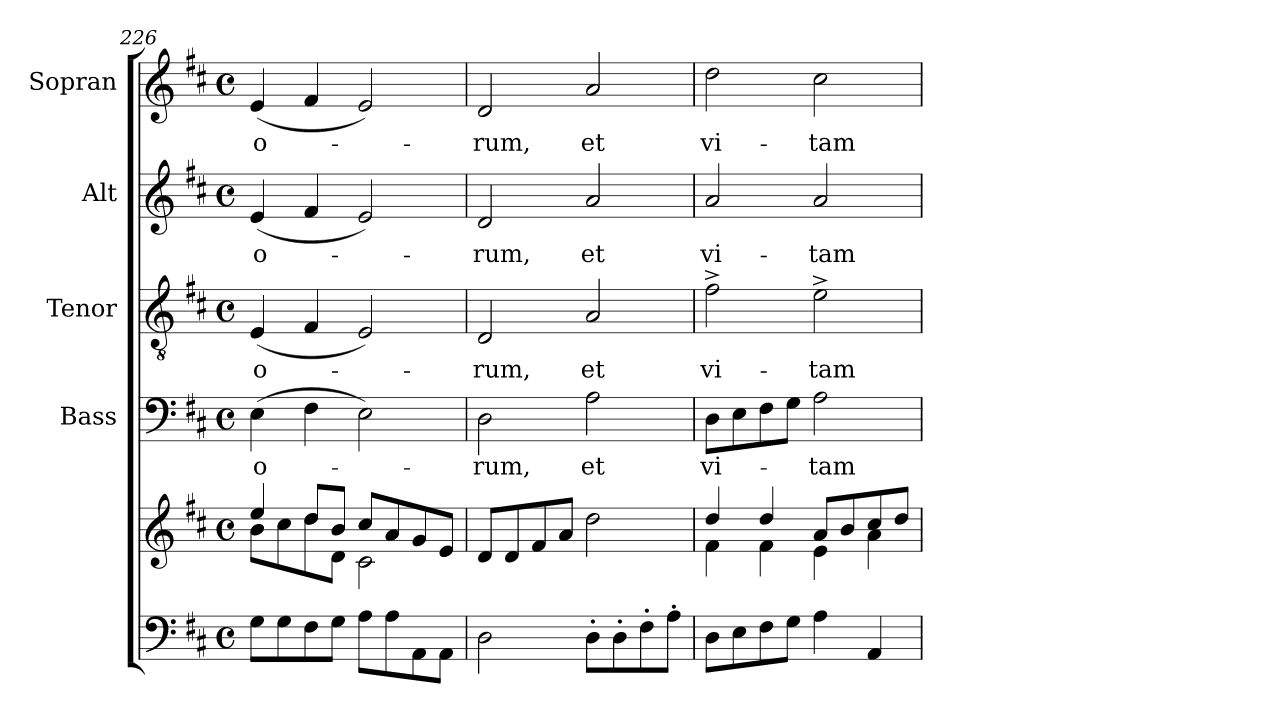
**kern	**kern	**kern	**text	**kern	**text	**kern	**text	**kern	**text
*part5	*part5	*part4	*part4	*part3	*part3	*part2	*part2	*part1	*part1
*staff6	*staff5	*staff4	*staff4	*staff3	*staff3	*staff2	*staff2	*staff1	*staff1
*	*	*I"Bass	*	*I"Tenor	*	*I"Alt	*	*I"Sopran	*
*	*	*I'B.	*	*I'T.	*	*I'A.	*	*I'S.	*
*clefF4	*clefG2	*clefF4	*	*clefGv2	*	*clefG2	*	*clefG2	*
*k[f#c#]	*k[f#c#]	*k[f#c#]	*	*k[f#c#]	*	*k[f#c#]	*	*k[f#c#]	*
*D:	*D:	*D:	*	*D:	*	*D:	*	*D:	*
*M4/4	*M4/4	*M4/4	*	*M4/4	*	*M4/4	*	*M4/4	*
*met(c)	*met(c)	*met(c)	*	*met(c)	*	*met(c)	*	*met(c)	*
=226	=226	=226	=226	=226	=226	=226	=226	=226	=226
*	*^	*	*	*	*	*	*	*	*
!	!	!	!	!LO:LY:b	!	!LO:LY:b	!	!LO:LY:b	!	!LO:LY:b
8G\L	4ee/	8b\L	(>4E\	-o-	(<4E/	-o-	(<4e/	-o-	(<4e/	-o-
8G\	.	8cc#\	.	.	.	.	.	.	.	.
8F#\	8dd/L	8dd\	4F#\	.	4F#/	.	4f#/	.	4f#/	.
8G\J	8b/J	8d\J	.	.	.	.	.	.	.	.
8A\L	8cc#/L	2c#\	2E\)	.	2E/)	.	2e/)	.	2e/)	.
8A\	8a/	.	.	.	.	.	.	.	.	.
8AA\	8g/	.	.	.	.	.	.	.	.	.
8AA\J	8e/J	.	.	.	.	.	.	.	.	.
*	*v	*v	*	*	*	*	*	*	*	*
=227	=227	=227	=227	=227	=227	=227	=227	=227	=227
!	!	!	!LO:LY:b	!	!LO:LY:b	!	!LO:LY:b	!	!LO:LY:b
2D\	8d/L	2D\	-rum,	2D/	-rum,	2d/	-rum,	2d/	-rum,
.	8d/	.	.	.	.	.	.	.	.
.	8f#/	.	.	.	.	.	.	.	.
.	8a/J	.	.	.	.	.	.	.	.
!	!	!	!LO:LY:b	!	!LO:LY:b	!	!LO:LY:b	!	!LO:LY:b
8D'>\L	2dd\	2A\	et	2A/	et	2a/	et	2a/	et
8D'>\	.	.	.	.	.	.	.	.	.
8F#'>\	.	.	.	.	.	.	.	.	.
8A'>\J	.	.	.	.	.	.	.	.	.
!!LO:LB:g=z
=228	=228	=228	=228	=228	=228	=228	=228	=228	=228
*	*^	*	*	*	*	*	*	*	*
!	!	!	!	!LO:LY:b	!	!LO:LY:b	!	!LO:LY:b	!	!LO:LY:b
8D\L	4dd/	4f#\	8D\L	vi-	2f#^>\	vi-	2a/	vi-	2dd\	vi-
8E\	.	.	8E\	.	.	.	.	.	.	.
8F#\	4dd/	4f#\	8F#\	.	.	.	.	.	.	.
8G\J	.	.	8G\J	.	.	.	.	.	.	.
!	!	!	!	!LO:LY:b	!	!LO:LY:b	!	!LO:LY:b	!	!LO:LY:b
4A\	8a/L	4e\	2A\	-tam	2e^>\	-tam	2a/	-tam	2cc#\	-tam
.	8b/	.	.	.	.	.	.	.	.	.
4AA/	8cc#/	4a\	.	.	.	.	.	.	.	.
.	8dd/J	.	.	.	.	.	.	.	.	.
*	*v	*v	*	*	*	*	*	*	*	*
=	=	=	=	=	=	=	=	=	=
*-	*-	*-	*-	*-	*-	*-	*-	*-	*-
